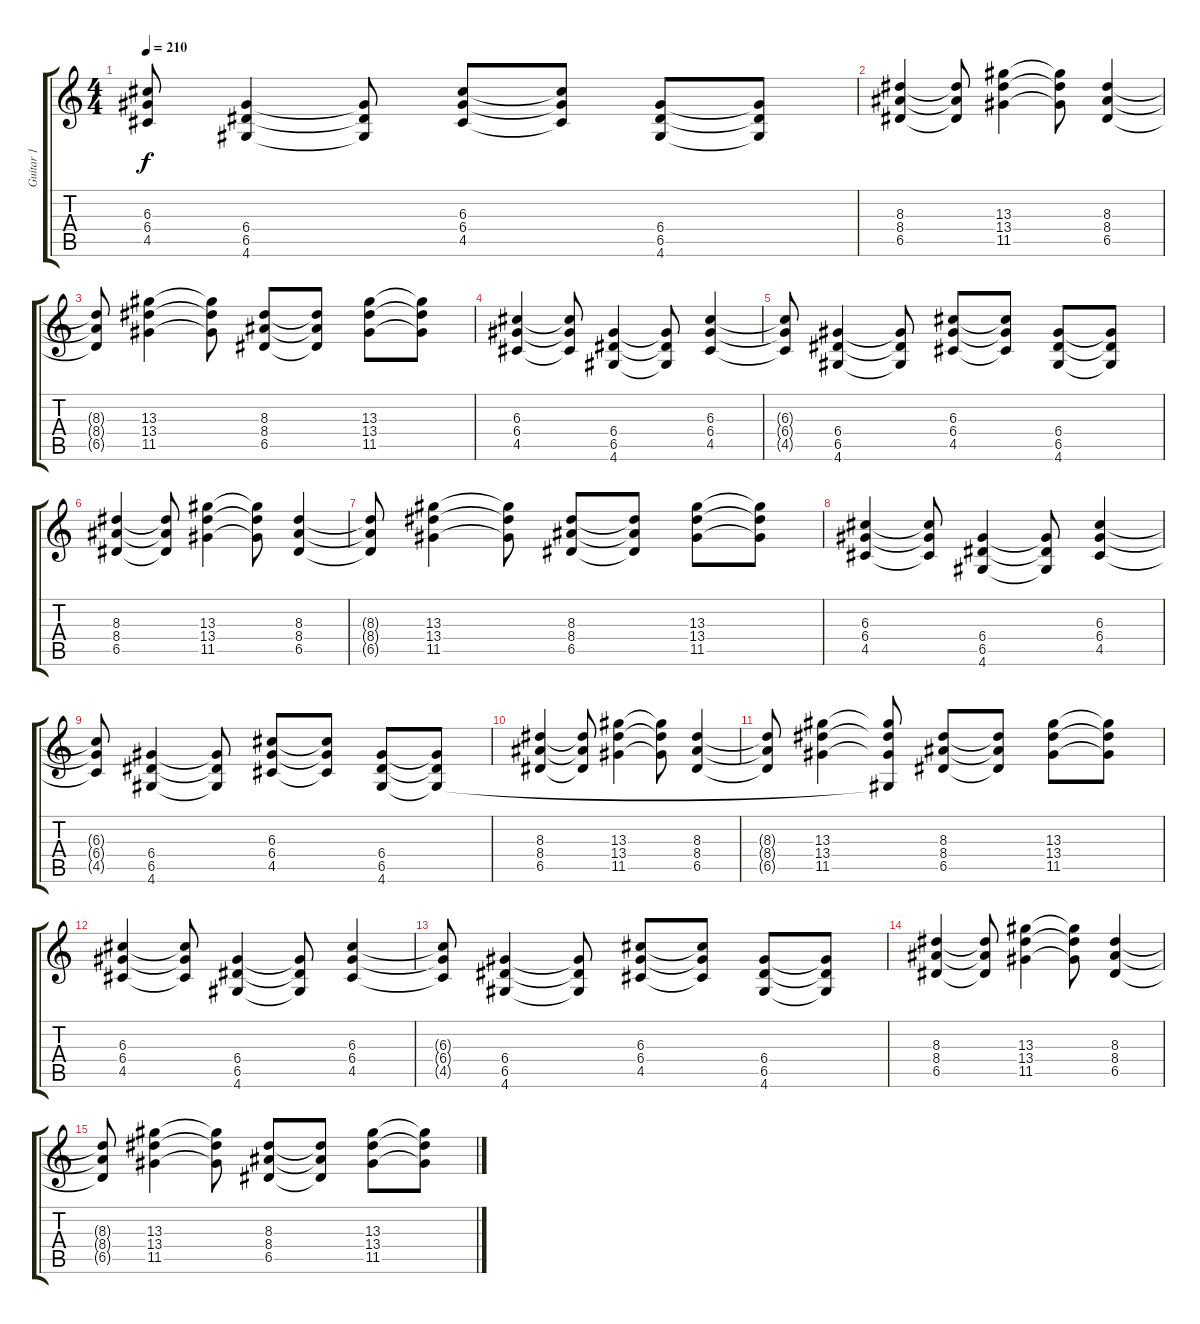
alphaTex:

\track ("Guitar 1" "Guitar 1") {instrument distortionguitar}
\staff {score tabs}
\tuning (E4 B3 G3 D3 A2 E2) {hide}
\ts (4 4)
\tempo 210
\clef g2
\ks c
(6.3{t} 6.4{t} 4.5{t}).8{dy f} (6.4 6.5 4.6).4 (6.4{t} 6.5{t} 4.6{t}).8 (6.3 6.4 4.5).8 (6.3{t} 6.4{t} 4.5{t}).8 (6.4 6.5 4.6).8 (6.4{t} 6.5{t} 4.6{t}).8 |
(8.3 8.4 6.5).4 (8.3{t} 8.4{t} 6.5{t}).8 (13.3 13.4 11.5).4 (13.3{t} 13.4{t} 11.5{t}).8 (8.3 8.4 6.5).4 |
(8.3{t} 8.4{t} 6.5{t}).8 (13.3 13.4 11.5).4 (13.3{t} 13.4{t} 11.5{t}).8 (8.3 8.4 6.5).8 (8.3{t} 8.4{t} 6.5{t}).8 (13.3 13.4 11.5).8 (13.3{t} 13.4{t} 11.5{t}).8 |
(6.3 6.4 4.5).4 (6.3{t} 6.4{t} 4.5{t}).8 (6.4 6.5 4.6).4 (6.4{t} 6.5{t} 4.6{t}).8 (6.3 6.4 4.5).4 |
(6.3{t} 6.4{t} 4.5{t}).8 (6.4 6.5 4.6).4 (6.4{t} 6.5{t} 4.6{t}).8 (6.3 6.4 4.5).8 (6.3{t} 6.4{t} 4.5{t}).8 (6.4 6.5 4.6).8 (6.4{t} 6.5{t} 4.6{t}).8 |
(8.3 8.4 6.5).4 (8.3{t} 8.4{t} 6.5{t}).8 (13.3 13.4 11.5).4 (13.3{t} 13.4{t} 11.5{t}).8 (8.3 8.4 6.5).4 |
(8.3{t} 8.4{t} 6.5{t}).8 (13.3 13.4 11.5).4 (13.3{t} 13.4{t} 11.5{t}).8 (8.3 8.4 6.5).8 (8.3{t} 8.4{t} 6.5{t}).8 (13.3 13.4 11.5).8 (13.3{t} 13.4{t} 11.5{t}).8 |
(6.3 6.4 4.5).4 (6.3{t} 6.4{t} 4.5{t}).8 (6.4 6.5 4.6).4 (6.4{t} 6.5{t} 4.6{t}).8 (6.3 6.4 4.5).4 |
(6.3{t} 6.4{t} 4.5{t}).8 (6.4 6.5 4.6).4 (6.4{t} 6.5{t} 4.6{t}).8 (6.3 6.4 4.5).8 (6.3{t} 6.4{t} 4.5{t}).8 (6.4 6.5 4.6).8 (6.4{t} 6.5{t} 4.6{t}).8 |
(8.3 8.4 6.5).4 (8.3{t} 8.4{t} 6.5{t}).8 (13.3 13.4 11.5).4 (13.3{t} 13.4{t} 11.5{t}).8 (8.3 8.4 6.5).4 |
(8.3{t} 8.4{t} 6.5{t}).8 (13.3 13.4 11.5).4 (13.3{t} 13.4{t} 11.5{t} 4.6{t}).8 (8.3 8.4 6.5).8 (8.3{t} 8.4{t} 6.5{t}).8 (13.3 13.4 11.5).8 (13.3{t} 13.4{t} 11.5{t}).8 |
(6.3 6.4 4.5).4 (6.3{t} 6.4{t} 4.5{t}).8 (6.4 6.5 4.6).4 (6.4{t} 6.5{t} 4.6{t}).8 (6.3 6.4 4.5).4 |
(6.3{t} 6.4{t} 4.5{t}).8 (6.4 6.5 4.6).4 (6.4{t} 6.5{t} 4.6{t}).8 (6.3 6.4 4.5).8 (6.3{t} 6.4{t} 4.5{t}).8 (6.4 6.5 4.6).8 (6.4{t} 6.5{t} 4.6{t}).8 |
(8.3 8.4 6.5).4 (8.3{t} 8.4{t} 6.5{t}).8 (13.3 13.4 11.5).4 (13.3{t} 13.4{t} 11.5{t}).8 (8.3 8.4 6.5).4 |
(8.3{t} 8.4{t} 6.5{t}).8 (13.3 13.4 11.5).4 (13.3{t} 13.4{t} 11.5{t}).8 (8.3 8.4 6.5).8 (8.3{t} 8.4{t} 6.5{t}).8 (13.3 13.4 11.5).8 (13.3{t} 13.4{t} 11.5{t}).8
